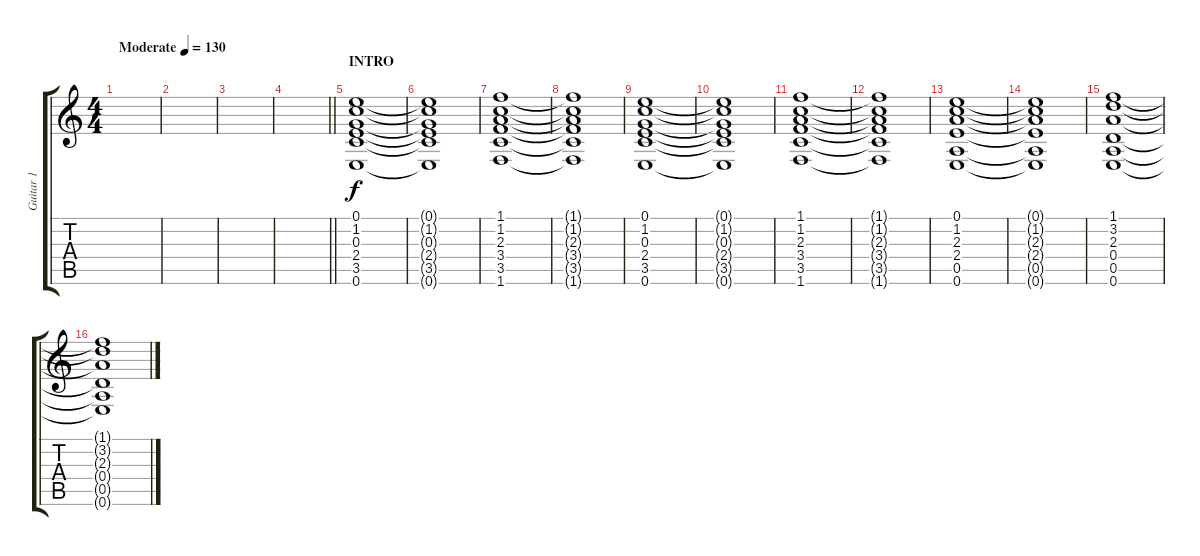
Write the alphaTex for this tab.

\track ("Guitar 1" "Guitar 1") {instrument electricguitarclean}
\staff {score tabs}
\tuning (E4 B3 G3 D3 A2 E2) {hide}
\ts (4 4)
\tempo (130 "Moderate")
\clef g2
\ks c
|
|
|
\barLineRight lightlight
|
\section ("" "INTRO")
(0.1 1.2 0.3 2.4 3.5 0.6).1 |
(0.1{t} 1.2{t} 0.3{t} 2.4{t} 3.5{t} 0.6{t}).1 |
(1.1 1.2 2.3 3.4 3.5 1.6).1 |
(1.1{t} 1.2{t} 2.3{t} 3.4{t} 3.5{t} 1.6{t}).1 |
(0.1 1.2 0.3 2.4 3.5 0.6).1 |
(0.1{t} 1.2{t} 0.3{t} 2.4{t} 3.5{t} 0.6{t}).1 |
(1.1 1.2 2.3 3.4 3.5 1.6).1 |
(1.1{t} 1.2{t} 2.3{t} 3.4{t} 3.5{t} 1.6{t}).1 |
(0.1 1.2 2.3 2.4 0.5 0.6).1 |
(0.1{t} 1.2{t} 2.3{t} 2.4{t} 0.5{t} 0.6{t}).1 |
(1.1 3.2 2.3 0.4 0.5 0.6).1 |
(1.1{t} 3.2{t} 2.3{t} 0.4{t} 0.5{t} 0.6{t}).1
